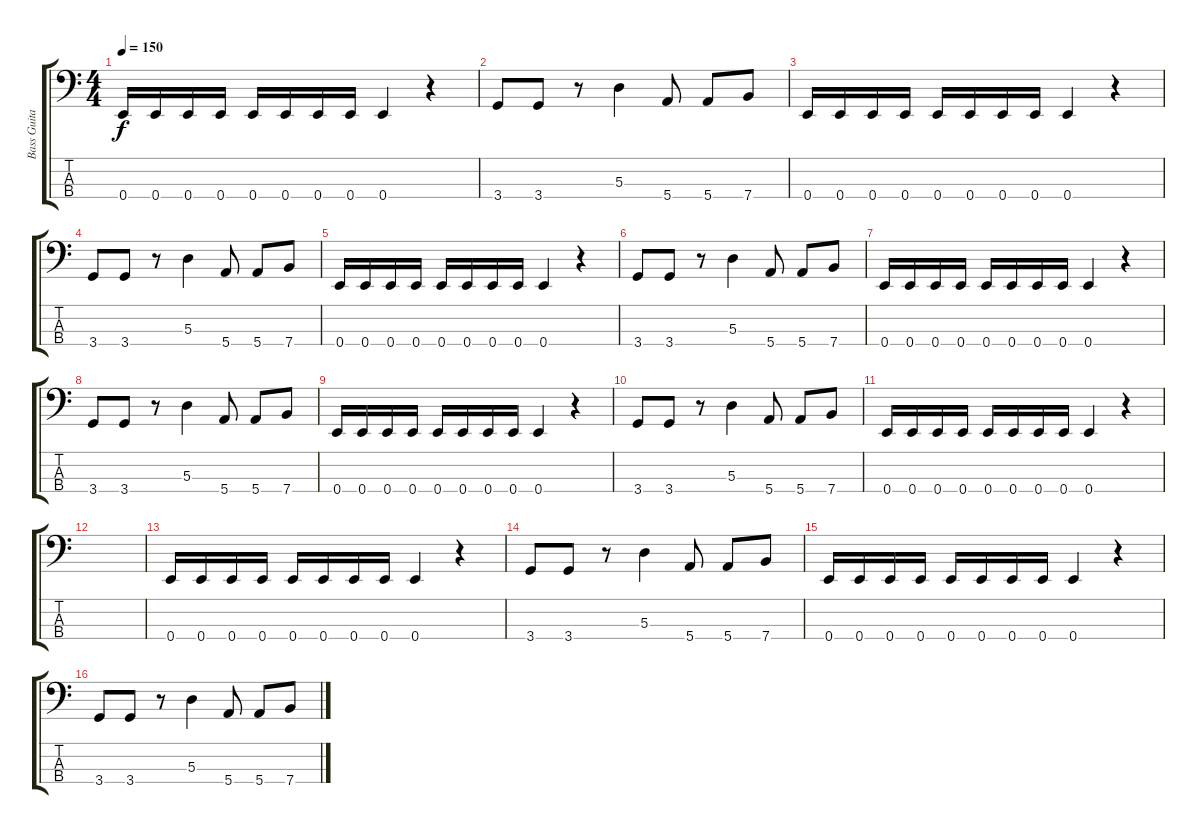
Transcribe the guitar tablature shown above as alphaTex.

\track ("Bass Guitar" "Bass Guita") {instrument electricbasspick}
\staff {score tabs}
\tuning (G2 D2 A1 E1) {hide}
\ts (4 4)
\tempo 150
\clef f4
\ks c
0.4.16{dy f} 0.4.16 0.4.16 0.4.16 0.4.16 0.4.16 0.4.16 0.4.16 0.4.4 r.4 |
3.4.8 3.4.8 r.8 5.3.4 5.4.8 5.4.8 7.4.8 |
0.4.16 0.4.16 0.4.16 0.4.16 0.4.16 0.4.16 0.4.16 0.4.16 0.4.4 r.4 |
3.4.8 3.4.8 r.8 5.3.4 5.4.8 5.4.8 7.4.8 |
0.4.16 0.4.16 0.4.16 0.4.16 0.4.16 0.4.16 0.4.16 0.4.16 0.4.4 r.4 |
3.4.8 3.4.8 r.8 5.3.4 5.4.8 5.4.8 7.4.8 |
0.4.16 0.4.16 0.4.16 0.4.16 0.4.16 0.4.16 0.4.16 0.4.16 0.4.4 r.4 |
3.4.8 3.4.8 r.8 5.3.4 5.4.8 5.4.8 7.4.8 |
0.4.16 0.4.16 0.4.16 0.4.16 0.4.16 0.4.16 0.4.16 0.4.16 0.4.4 r.4 |
3.4.8 3.4.8 r.8 5.3.4 5.4.8 5.4.8 7.4.8 |
0.4.16 0.4.16 0.4.16 0.4.16 0.4.16 0.4.16 0.4.16 0.4.16 0.4.4 r.4 |
|
0.4.16 0.4.16 0.4.16 0.4.16 0.4.16 0.4.16 0.4.16 0.4.16 0.4.4 r.4 |
3.4.8 3.4.8 r.8 5.3.4 5.4.8 5.4.8 7.4.8 |
0.4.16 0.4.16 0.4.16 0.4.16 0.4.16 0.4.16 0.4.16 0.4.16 0.4.4 r.4 |
3.4.8 3.4.8 r.8 5.3.4 5.4.8 5.4.8 7.4.8
